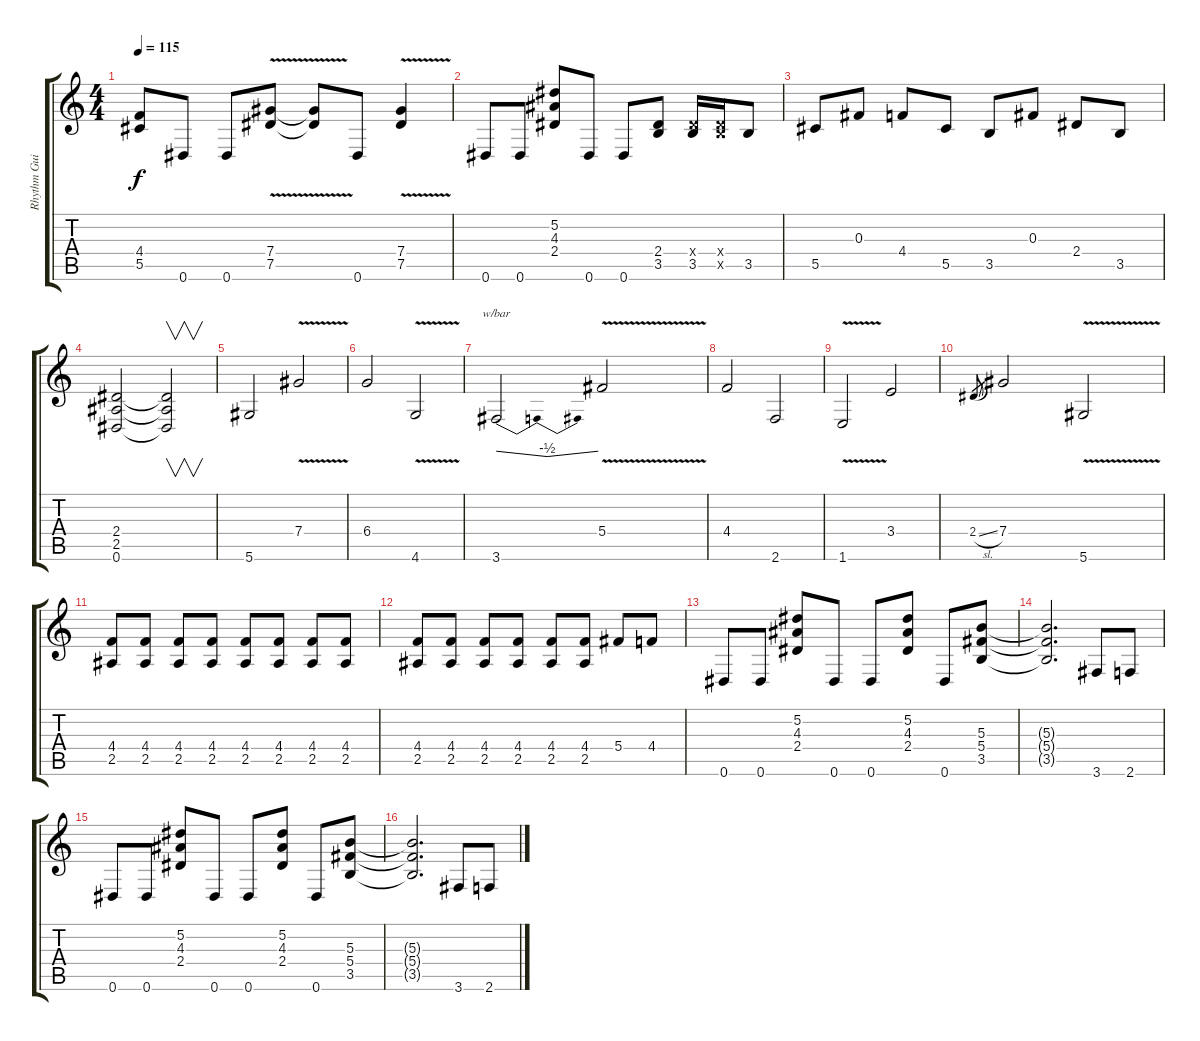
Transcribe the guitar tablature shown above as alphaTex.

\track ("Rhythm Guitar" "Rhythm Gui") {instrument overdrivenguitar}
\staff {score tabs}
\tuning (Eb4 Bb3 Gb3 Db3 Ab2 Eb2) {hide}
\ts (4 4)
\tempo 115
\clef g2
\ks c
(4.4 5.5).8{dy f} 0.6.8 0.6.8 (7.4{v} 7.5{v}).8 (7.4{t} 7.5{t}).8 0.6.8 (7.4{v} 7.5{v}).4 |
0.6.8 0.6.8 (5.2 4.3 2.4).8 0.6.8 0.6.8 (2.4 3.5).8 (2.4{x} 3.5).16 (2.4{x} 3.5{x}).16 3.5.8 |
5.5.8 0.3.8 4.4.8 5.5.8 3.5.8 0.3.8 2.4.8 3.5.8 |
(2.4 2.5 0.6).2 (2.4{t} 2.5{t} 0.6{t}).2{v} |
5.6.2 7.4{v}.2 |
6.4.2 4.6{v}.2 |
3.6.2{tbe (dip default 0 0 30 -2 60 0)} 5.4{v}.2 |
4.4.2 2.6.2 |
1.6{v}.2 3.4.2 |
2.4{sl}.8{gr} 7.4.2 5.6{v}.2 |
(4.4 2.5).8 (4.4 2.5).8 (4.4 2.5).8 (4.4 2.5).8 (4.4 2.5).8 (4.4 2.5).8 (4.4 2.5).8 (4.4 2.5).8 |
(4.4 2.5).8 (4.4 2.5).8 (4.4 2.5).8 (4.4 2.5).8 (4.4 2.5).8 (4.4 2.5).8 5.4.8 4.4.8 |
0.6.8 0.6.8 (5.2 4.3 2.4).8 0.6.8 0.6.8 (5.2 4.3 2.4).8 0.6.8 (5.3 5.4 3.5).8 |
(5.3{t} 5.4{t} 3.5{t}).2{d} 3.6.8 2.6.8 |
0.6.8 0.6.8 (5.2 4.3 2.4).8 0.6.8 0.6.8 (5.2 4.3 2.4).8 0.6.8 (5.3 5.4 3.5).8 |
(5.3{t} 5.4{t} 3.5{t}).2{d} 3.6.8 2.6.8
